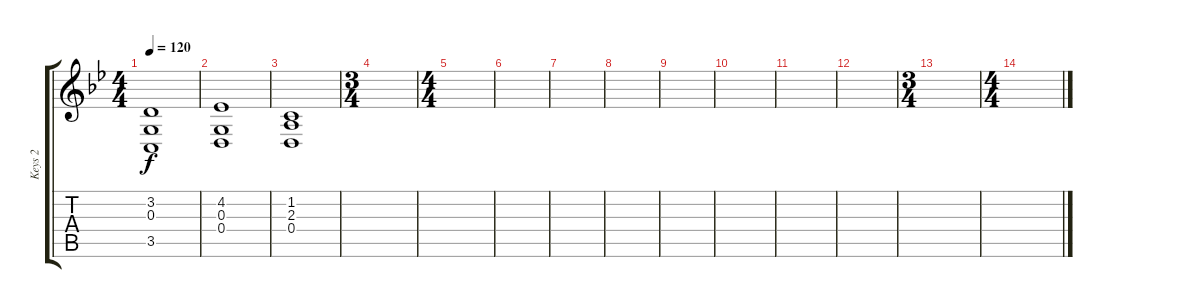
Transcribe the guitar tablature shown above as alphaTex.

\track ("Keys 2" "Keys 2") {instrument drawbarorgan}
\staff {score tabs}
\tuning (E4 B3 G3 D3 A2 E2) {hide}
\ts (4 4)
\tempo 120
\clef g2
\ks bb
(3.2{t} 0.3{t} 3.5{t}).1{dy f} |
(4.2 0.3 0.4).1 |
(1.2 2.3 0.4).1 |
\ts (3 4)
|
\ts (4 4)
|
|
|
|
|
|
|
|
\ts (3 4)
|
\ts (4 4)
